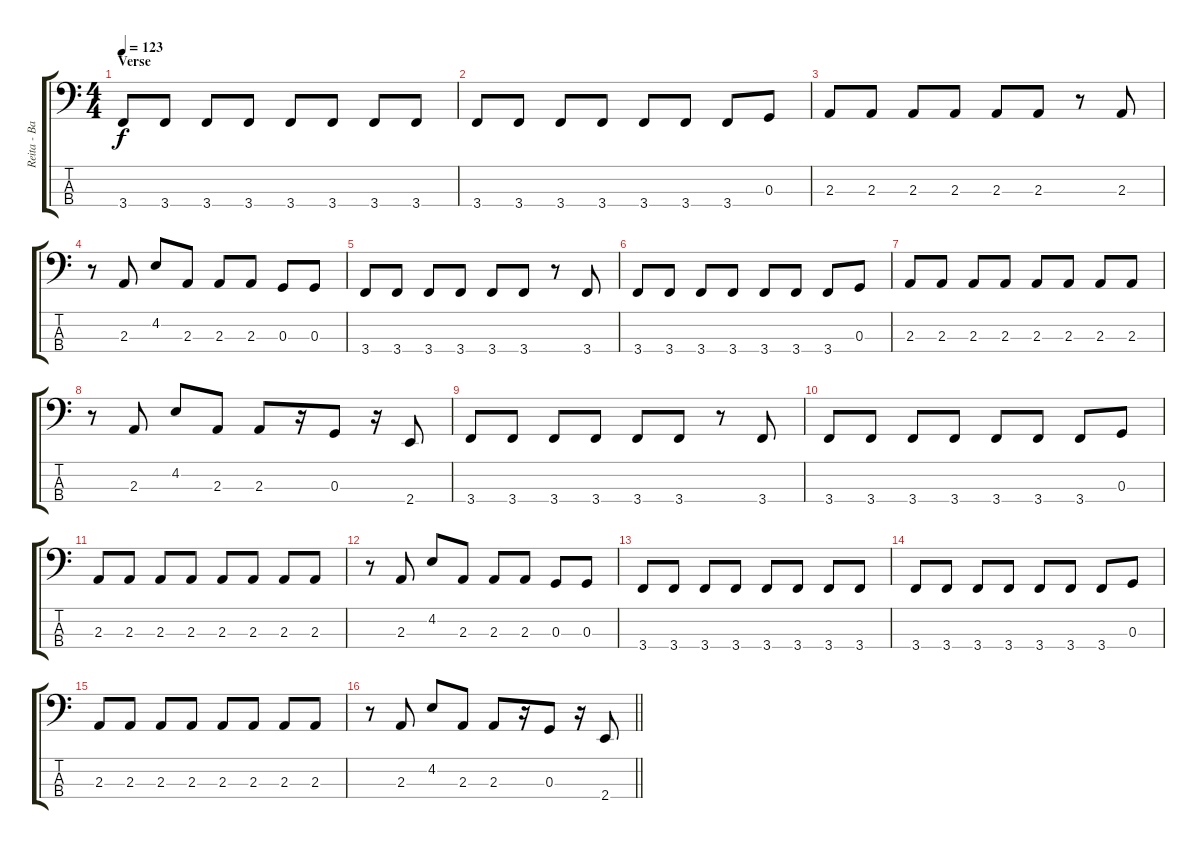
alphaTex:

\track ("Reita - Bass" "Reita - Ba") {instrument electricbasspick}
\staff {score tabs}
\tuning (F2 C2 G1 D1) {hide}
\ts (4 4)
\section ("" "Verse")
\tempo 123
\clef f4
\ks c
3.4.8{dy f} 3.4.8 3.4.8 3.4.8 3.4.8 3.4.8 3.4.8 3.4.8 |
3.4.8 3.4.8 3.4.8 3.4.8 3.4.8 3.4.8 3.4.8 0.3.8 |
2.3.8 2.3.8 2.3.8 2.3.8 2.3.8 2.3.8 r.8 2.3.8 |
r.8 2.3.8 4.2.8 2.3.8 2.3.8 2.3.8 0.3.8 0.3.8 |
3.4.8 3.4.8 3.4.8 3.4.8 3.4.8 3.4.8 r.8 3.4.8 |
3.4.8 3.4.8 3.4.8 3.4.8 3.4.8 3.4.8 3.4.8 0.3.8 |
2.3.8 2.3.8 2.3.8 2.3.8 2.3.8 2.3.8 2.3.8 2.3.8 |
r.8 2.3.8 4.2.8 2.3.8 2.3.8 r.16 0.3.8 r.16 2.4.8 |
3.4.8 3.4.8 3.4.8 3.4.8 3.4.8 3.4.8 r.8 3.4.8 |
3.4.8 3.4.8 3.4.8 3.4.8 3.4.8 3.4.8 3.4.8 0.3.8 |
2.3.8 2.3.8 2.3.8 2.3.8 2.3.8 2.3.8 2.3.8 2.3.8 |
r.8 2.3.8 4.2.8 2.3.8 2.3.8 2.3.8 0.3.8 0.3.8 |
3.4.8 3.4.8 3.4.8 3.4.8 3.4.8 3.4.8 3.4.8 3.4.8 |
3.4.8 3.4.8 3.4.8 3.4.8 3.4.8 3.4.8 3.4.8 0.3.8 |
2.3.8 2.3.8 2.3.8 2.3.8 2.3.8 2.3.8 2.3.8 2.3.8 |
\barLineRight lightlight
r.8 2.3.8 4.2.8 2.3.8 2.3.8 r.16 0.3.8 r.16 2.4.8
